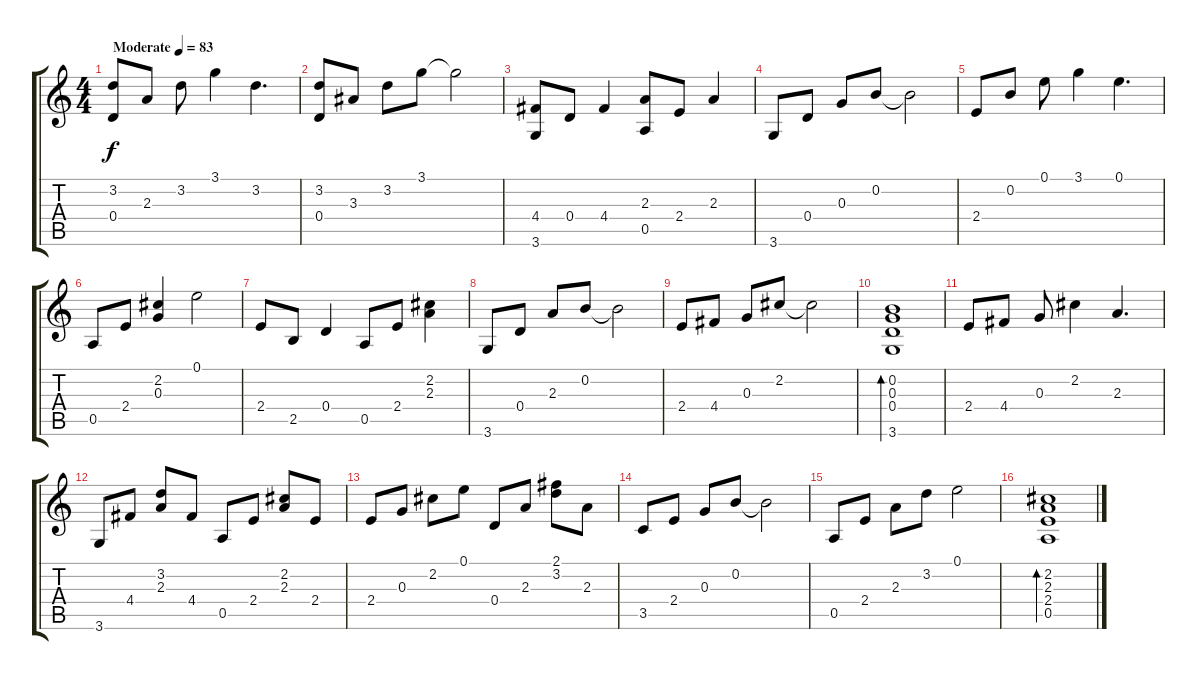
\track "" {instrument acousticguitarnylon}
\staff {score tabs}
\tuning (E4 B3 G3 D3 A2 E2) {hide}
\ts (4 4)
\tempo (83 "Moderate")
\clef g2
\ks c
(3.2 0.4).8{dy f instrument acousticguitarnylon} 2.3.8 3.2.8 3.1.4 3.2.4{d} |
(3.2 0.4).8 3.3.8 3.2.8 3.1.8 3.1{t}.2 |
(4.4 3.6).8 0.4.8 4.4.4 (2.3 0.5).8 2.4.8 2.3.4 |
3.6.8 0.4.8 0.3.8 0.2.8 0.2{t}.2 |
2.4.8 0.2.8 0.1.8 3.1.4 0.1.4{d} |
0.5.8 2.4.8 (2.2 0.3).4 0.1.2 |
2.4.8 2.5.8 0.4.4 0.5.8 2.4.8 (2.2 2.3).4 |
3.6.8 0.4.8 2.3.8 0.2.8 0.2{t}.2 |
2.4.8 4.4.8 0.3.8 2.2.8 2.2{t}.2 |
(0.2 0.3 0.4 3.6).1{bd 240} |
2.4.8 4.4.8 0.3.8 2.2.4 2.3.4{d} |
3.6.8 4.4.8 (3.2 2.3).8 4.4.8 0.5.8 2.4.8 (2.2 2.3).8 2.4.8 |
2.4.8 0.3.8 2.2.8 0.1.8 0.4.8 2.3.8 (2.1 3.2).8 2.3.8 |
3.5.8 2.4.8 0.3.8 0.2.8 0.2{t}.2 |
0.5.8 2.4.8 2.3.8 3.2.8 0.1.2 |
(2.2 2.3 2.4 0.5).1{bd 240}
